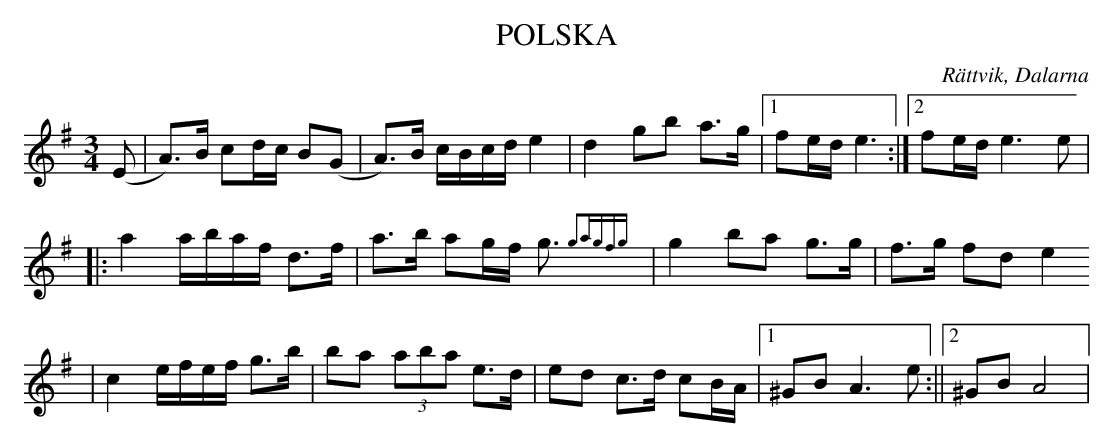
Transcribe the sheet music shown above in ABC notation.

X:1
T:POLSKA
O:Rättvik, Dalarna
M:3/4
L:1/16
K:G
(E2|A2)>B2 c2dc B2(G2|A2)>B2 cBcde4 |d4g2b2 a2>g2|1f2ed e6:|2f2ed e6e2|
|:a4abaf d2>f2| a2>b2 a2gf g3{g2agfg}|g4b2a2 g2>g2 |f2>g2 f2d2e4
|c4efef g2>b2|b2a2 (3a2b2a2 e2>d2|e2d2 c2>d2 c2BA|1^G2B2A6e2:||2^G2B2A8|
